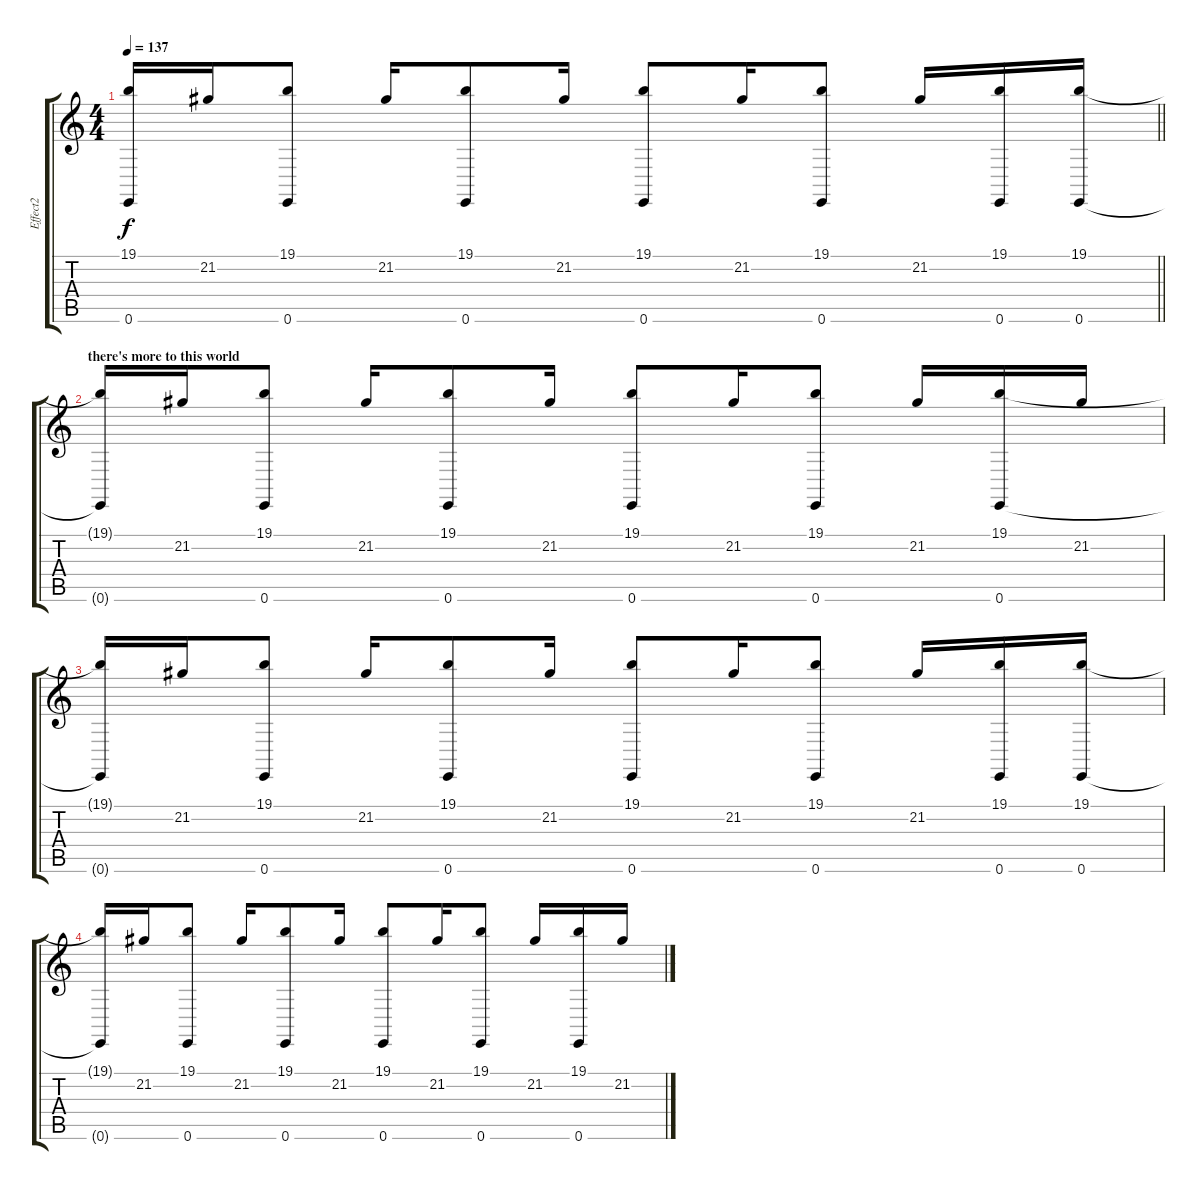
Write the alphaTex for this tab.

\track ("Effect2" "Effect2") {instrument fx5brightness}
\staff {score tabs}
\tuning (E4 B3 G3 D3 A2 E2) {hide}
\ts (4 4)
\tempo 137
\clef g2
\barLineRight lightlight
\ks c
(19.1{t} 0.6{t}).16{dy f volume 5} 21.2.16{volume 3} (19.1 0.6).8 21.2.16 (19.1 0.6).8 21.2.16 (19.1 0.6).8 21.2.16 (19.1 0.6).8 21.2.16 (19.1 0.6).16{volume 5} (19.1 0.6).16 |
\section ("" "there's more to this world")
(19.1{t} 0.6{t}).16{volume 5} 21.2.16 (19.1 0.6).8 21.2.16 (19.1 0.6).8 21.2.16 (19.1 0.6).8 21.2.16 (19.1 0.6).8 21.2.16 (19.1 0.6).16 21.2.16 |
(19.1{t} 0.6{t}).16{volume 5} 21.2.16{volume 3} (19.1 0.6).8 21.2.16 (19.1 0.6).8 21.2.16 (19.1 0.6).8 21.2.16 (19.1 0.6).8 21.2.16 (19.1 0.6).16{volume 5} (19.1 0.6).16 |
(19.1{t} 0.6{t}).16{volume 5} 21.2.16 (19.1 0.6).8 21.2.16 (19.1 0.6).8 21.2.16 (19.1 0.6).8 21.2.16 (19.1 0.6).8 21.2.16 (19.1 0.6).16 21.2.16
